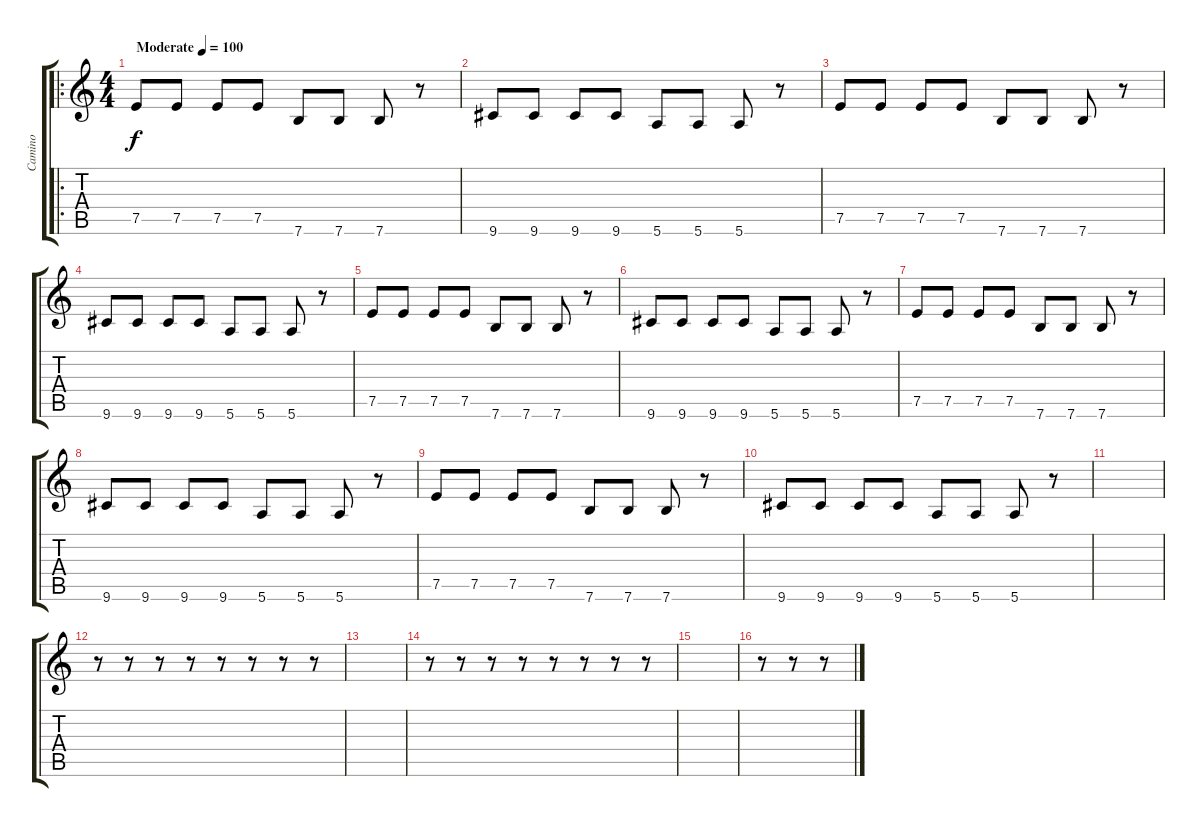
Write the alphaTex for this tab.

\track ("Camino" "Camino") {instrument electricguitarmuted}
\staff {score tabs}
\tuning (E4 B3 G3 D3 A2 E2) {hide}
\ro
\ts (4 4)
\tempo (100 "Moderate")
\clef g2
\ks c
7.5.8{dy f instrument electricguitarmuted} 7.5.8 7.5.8 7.5.8 7.6.8 7.6.8 7.6.8 r.8 |
9.6.8 9.6.8 9.6.8 9.6.8 5.6.8 5.6.8 5.6.8 r.8 |
7.5.8 7.5.8 7.5.8 7.5.8 7.6.8 7.6.8 7.6.8 r.8 |
9.6.8 9.6.8 9.6.8 9.6.8 5.6.8 5.6.8 5.6.8 r.8 |
7.5.8 7.5.8 7.5.8 7.5.8 7.6.8 7.6.8 7.6.8 r.8 |
9.6.8 9.6.8 9.6.8 9.6.8 5.6.8 5.6.8 5.6.8 r.8 |
7.5.8 7.5.8 7.5.8 7.5.8 7.6.8 7.6.8 7.6.8 r.8 |
9.6.8 9.6.8 9.6.8 9.6.8 5.6.8 5.6.8 5.6.8 r.8 |
7.5.8 7.5.8 7.5.8 7.5.8 7.6.8 7.6.8 7.6.8 r.8 |
9.6.8 9.6.8 9.6.8 9.6.8 5.6.8 5.6.8 5.6.8 r.8 |
|
r.8 r.8 r.8 r.8 r.8 r.8 r.8 r.8 |
|
r.8 r.8 r.8 r.8 r.8 r.8 r.8 r.8 |
|
r.8 r.8 r.8
